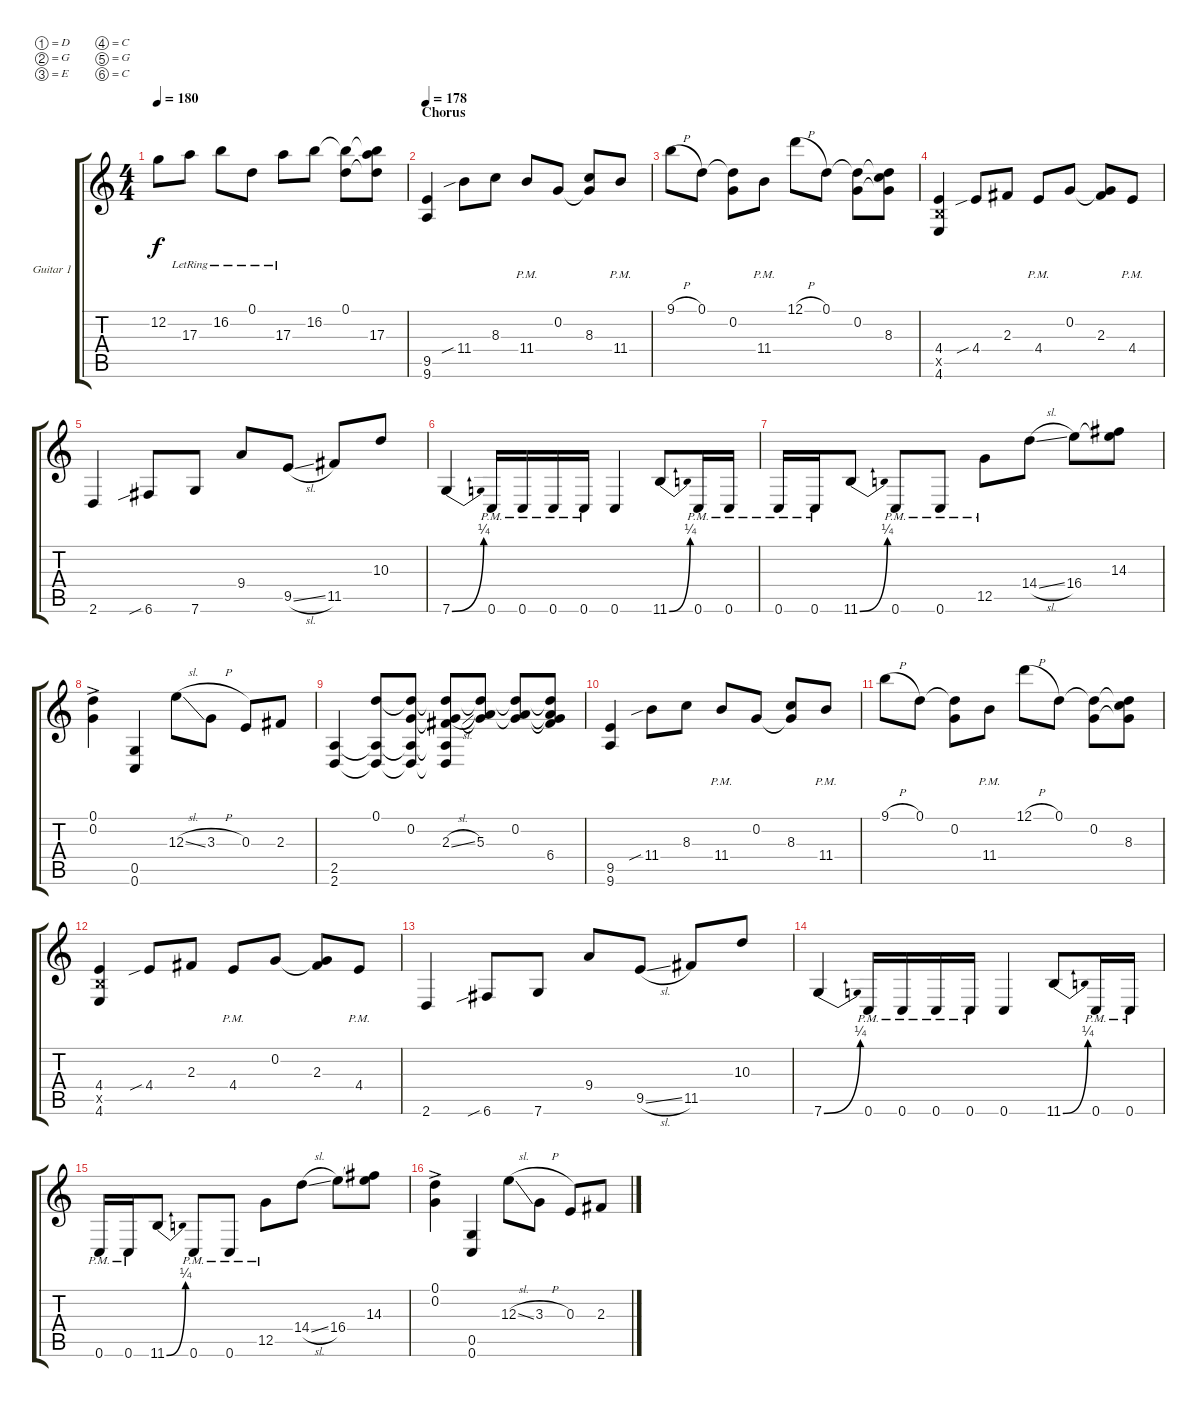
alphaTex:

\bracketExtendMode groupsimilarinstruments
\firstSystemTrackNameOrientation horizontal
\otherSystemsTrackNameOrientation horizontal
\track ("Rythm Guitar 1" "Guitar 1") {instrument distortionguitar}
\staff {score tabs}
\tuning (D4 G3 E3 C3 G2 C2)
\ts (4 4)
\tempo 180
\clef g2
\ks c
12.2.8{dy f} 17.3{lr}.8 16.2{lr}.8 0.1{lr}.8 17.3{lr}.8 16.2.8 (0.1 16.2{t}).8 (17.3 16.2{t} 0.1{t}).8 |
\section ("" "Chorus")
\tempo 178
(9.6 9.5).4 11.4{sib}.8 8.3.8 11.4{pm}.8 0.2.8 (8.3 0.2{t}).8 11.4{pm}.8 |
9.1{h}.8 0.1.8 (0.2 0.1{t}).8 11.4{pm}.8 12.1{h}.8 0.1.8 (0.2 0.1{t}).8 (8.3 0.2{t} 0.1{t}).8 |
(4.6 4.5{x} 4.4).4 4.4{sib}.8 2.3.8 4.4{pm}.8 0.2.8 (2.3 0.2{t}).8 4.4{pm}.8 |
2.6.4 6.6{sib}.8 7.6.8 9.4.8 9.5{sl}.8 11.5.8 10.3.8 |
7.6{be (bend 42 0 51 1)}.4 0.6{pm}.16{beam merge} 0.6{pm}.16{beam merge} 0.6{pm}.16{beam merge} 0.6{pm}.16 0.6.4 11.6{be (bend 40.199999999999996 0 49.8 1)}.8 0.6{pm}.16 0.6{pm}.16 |
0.6{pm}.16 0.6{pm}.16 11.6{be (bend 40.199999999999996 0 49.8 1)}.8 0.6{pm}.8 0.6{pm}.8 12.5{pm}.8 14.4{sl}.8 16.4.8 (14.3 16.4{t}).8 |
(0.2{ac} 0.1{ac}).4 (0.6 0.5).4 12.3{sl}.8 3.3{h}.8 0.3.8 2.3.8 |
(2.6 2.5).4 (0.1 2.5{t} 2.6{t}).8 (0.2 0.1{t} 2.5{t} 2.6{t}).8 (2.3{sl} 0.1{t} 0.2{t} 2.5{t} 2.6{t}).8 (5.3 0.1{t} 0.2{t}).8 (0.2 0.1{t} 5.3{t}).8 (6.4 0.1{t} 0.2{t} 5.3{t}).8 |
(9.6 9.5).4 11.4{sib}.8 8.3.8 11.4{pm}.8 0.2.8 (8.3 0.2{t}).8 11.4{pm}.8 |
9.1{h}.8 0.1.8 (0.2 0.1{t}).8 11.4{pm}.8 12.1{h}.8 0.1.8 (0.2 0.1{t}).8 (8.3 0.2{t} 0.1{t}).8 |
(4.6 4.5{x} 4.4).4 4.4{sib}.8 2.3.8 4.4{pm}.8 0.2.8 (2.3 0.2{t}).8 4.4{pm}.8 |
2.6.4 6.6{sib}.8 7.6.8 9.4.8 9.5{sl}.8 11.5.8 10.3.8 |
7.6{be (bend 42 0 51 1)}.4 0.6{pm}.16{beam merge} 0.6{pm}.16{beam merge} 0.6{pm}.16{beam merge} 0.6{pm}.16 0.6.4 11.6{be (bend 40.199999999999996 0 49.8 1)}.8 0.6{pm}.16 0.6{pm}.16 |
0.6{pm}.16 0.6{pm}.16 11.6{be (bend 40.199999999999996 0 49.8 1)}.8 0.6{pm}.8 0.6{pm}.8 12.5{pm}.8 14.4{sl}.8 16.4.8 (14.3 16.4{t}).8 |
(0.2{ac} 0.1{ac}).4 (0.6 0.5).4 12.3{sl}.8 3.3{h}.8 0.3.8 2.3.8
